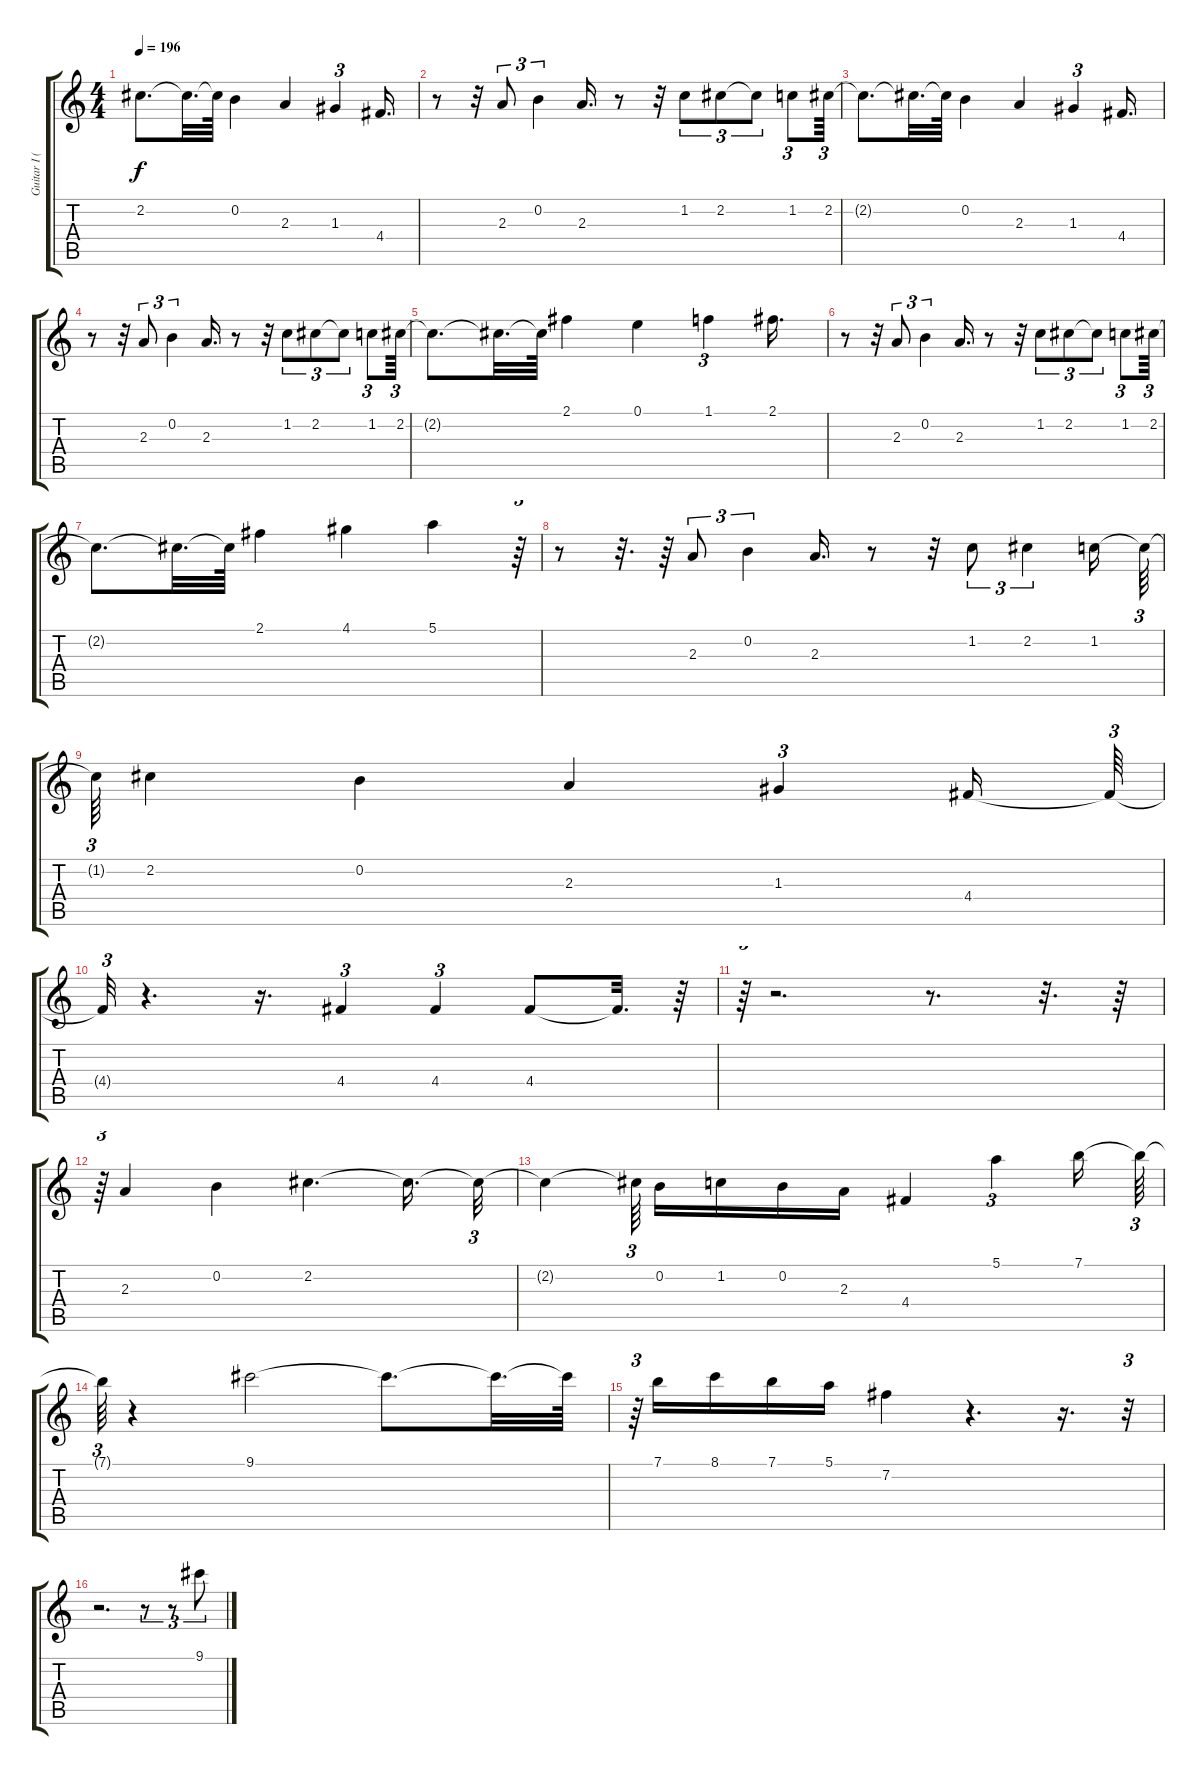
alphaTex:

\track ("Guitar I (Sugizo)" "Guitar I (") {instrument distortionguitar}
\staff {score tabs}
\tuning (E4 B3 G3 D3 A2 E2) {hide}
\ts (4 4)
\tempo 196
\clef g2
\ks c
2.2{t}.8{d dy f} 2.2{t}.32{d} 2.2{t}.64 0.2.4 2.3.4 1.3.4{tu (3 2)} 4.4.16{d} |
r.8 r.32 2.3.8{tu (3 2)} 0.2.4{tu (3 2)} 2.3.16{d} r.8 r.32 1.2.8{tu (3 2)} 2.2.8{tu (3 2)} 2.2{t}.8{tu (3 2)} 1.2.8{tu (3 2)} 2.2.64{tu (3 2)} |
2.2{t}.8{d} 2.2{t}.32{d} 2.2{t}.64 0.2.4 2.3.4 1.3.4{tu (3 2)} 4.4.16{d} |
r.8 r.32 2.3.8{tu (3 2)} 0.2.4{tu (3 2)} 2.3.16{d} r.8 r.32 1.2.8{tu (3 2)} 2.2.8{tu (3 2)} 2.2{t}.8{tu (3 2)} 1.2.8{tu (3 2)} 2.2.64{tu (3 2)} |
2.2{t}.8{d} 2.2{t}.32{d} 2.2{t}.64 2.1.4 0.1.4 1.1.4{tu (3 2)} 2.1.16{d} |
r.8 r.32 2.3.8{tu (3 2)} 0.2.4{tu (3 2)} 2.3.16{d} r.8 r.32 1.2.8{tu (3 2)} 2.2.8{tu (3 2)} 2.2{t}.8{tu (3 2)} 1.2.8{tu (3 2)} 2.2.64{tu (3 2)} |
2.2{t}.8{d} 2.2{t}.32{d} 2.2{t}.64 2.1.4 4.1.4 5.1.4 r.64{tu (3 2)} |
r.8 r.32{d} r.64 2.3.8{tu (3 2)} 0.2.4{tu (3 2)} 2.3.16{d} r.8 r.32 1.2.8{tu (3 2)} 2.2.4{tu (3 2)} 1.2.16 1.2{t}.64{tu (3 2)} |
1.2{t}.64{tu (3 2)} 2.2.4 0.2.4 2.3.4 1.3.4{tu (3 2)} 4.4.16 4.4{t}.64{tu (3 2)} |
4.4{t}.32{tu (3 2)} r.4{d} r.16{d} 4.4.4{tu (3 2)} 4.4.4{tu (3 2)} 4.4.8 4.4{t}.32{d} r.64 |
r.64{tu (3 2)} r.2{d} r.8{d} r.32{d} r.64 |
r.64{tu (3 2)} 2.3.4 0.2.4 2.2.4{d} 2.2{t}.16{d} 2.2{t}.32{tu (3 2)} |
2.2{t}.4 2.2{t}.64{tu (3 2) beam splitsecondary} 0.2.16 1.2.16 0.2.16 2.3.16 4.4.4 5.1.4{tu (3 2)} 7.1.16 7.1{t}.64{tu (3 2)} |
7.1{t}.64{tu (3 2)} r.4 9.1.2 9.1{t}.8{d} 9.1{t}.32{d} 9.1{t}.64 |
r.64{tu (3 2)} 7.1.16 8.1.16 7.1.16 5.1.16 7.2.4 r.4{d} r.16{d} r.32{tu (3 2)} |
r.2{d} r.8{tu (3 2)} r.8{tu (3 2)} 9.1.8{tu (3 2)}
